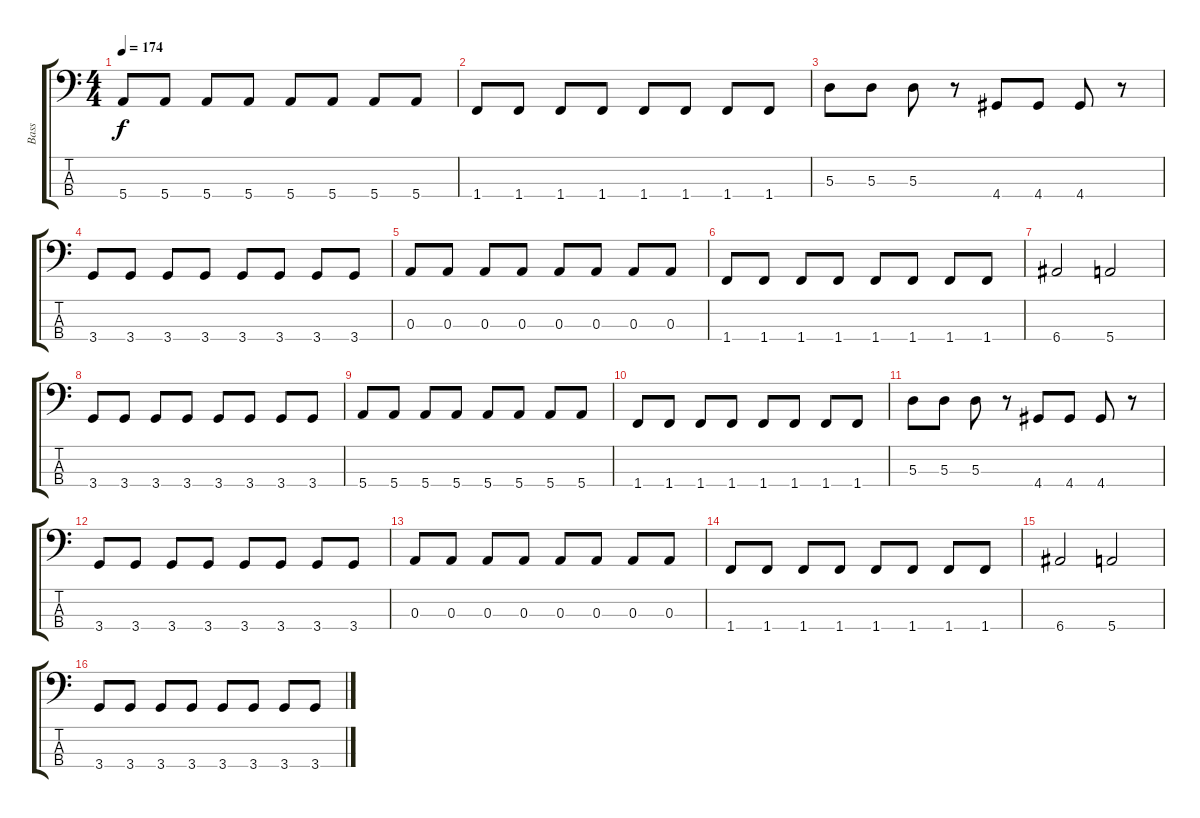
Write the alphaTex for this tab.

\track ("Bass" "Bass") {instrument electricbassfinger}
\staff {score tabs}
\tuning (G2 D2 A1 E1) {hide}
\ts (4 4)
\tempo 174
\clef f4
\ks c
5.4.8{dy f} 5.4.8 5.4.8 5.4.8 5.4.8 5.4.8 5.4.8 5.4.8 |
1.4.8 1.4.8 1.4.8 1.4.8 1.4.8 1.4.8 1.4.8 1.4.8 |
5.3.8 5.3.8 5.3.8 r.8 4.4.8 4.4.8 4.4.8 r.8 |
3.4.8 3.4.8 3.4.8 3.4.8 3.4.8 3.4.8 3.4.8 3.4.8 |
0.3.8 0.3.8 0.3.8 0.3.8 0.3.8 0.3.8 0.3.8 0.3.8 |
1.4.8 1.4.8 1.4.8 1.4.8 1.4.8 1.4.8 1.4.8 1.4.8 |
6.4.2 5.4.2 |
3.4.8 3.4.8 3.4.8 3.4.8 3.4.8 3.4.8 3.4.8 3.4.8 |
5.4.8 5.4.8 5.4.8 5.4.8 5.4.8 5.4.8 5.4.8 5.4.8 |
1.4.8 1.4.8 1.4.8 1.4.8 1.4.8 1.4.8 1.4.8 1.4.8 |
5.3.8 5.3.8 5.3.8 r.8 4.4.8 4.4.8 4.4.8 r.8 |
3.4.8 3.4.8 3.4.8 3.4.8 3.4.8 3.4.8 3.4.8 3.4.8 |
0.3.8 0.3.8 0.3.8 0.3.8 0.3.8 0.3.8 0.3.8 0.3.8 |
1.4.8 1.4.8 1.4.8 1.4.8 1.4.8 1.4.8 1.4.8 1.4.8 |
6.4.2 5.4.2 |
3.4.8 3.4.8 3.4.8 3.4.8 3.4.8 3.4.8 3.4.8 3.4.8
